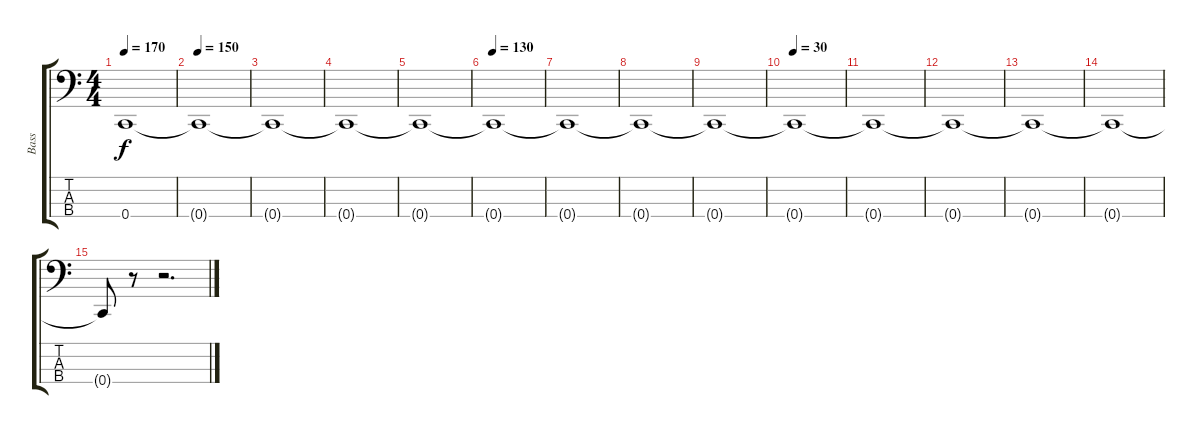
\track ("Bass" "Bass") {instrument electricbassfinger}
\staff {score tabs}
\tuning (F2 C2 G1 C1) {hide}
\ts (4 4)
\tempo 170
\clef f4
\ks c
0.4{t}.1{dy f} |
\tempo 150
0.4{t}.1 |
0.4{t}.1 |
0.4{t}.1 |
0.4{t}.1 |
\tempo 130
0.4{t}.1 |
0.4{t}.1 |
0.4{t}.1 |
0.4{t}.1 |
\tempo 30
0.4{t}.1 |
0.4{t}.1 |
0.4{t}.1 |
0.4{t}.1 |
0.4{t}.1 |
0.4{t}.8 r.8 r.2{d}
